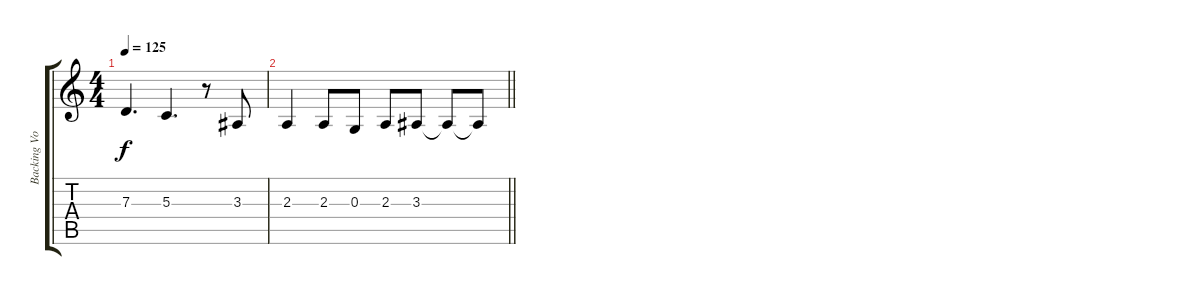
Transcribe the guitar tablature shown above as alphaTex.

\track ("Backing Vox I" "Backing Vo") {instrument lead6voice}
\staff {score tabs}
\tuning (E4 B3 G3 D3 A2 E2) {hide}
\ts (4 4)
\tempo 125
\clef g2
\ks c
7.3.4{d dy f} 5.3.4{d} r.8 3.3.8 |
\barLineRight lightlight
2.3.4 2.3.8 0.3.8 2.3.8 3.3.8 3.3{t}.8 3.3{t}.8
